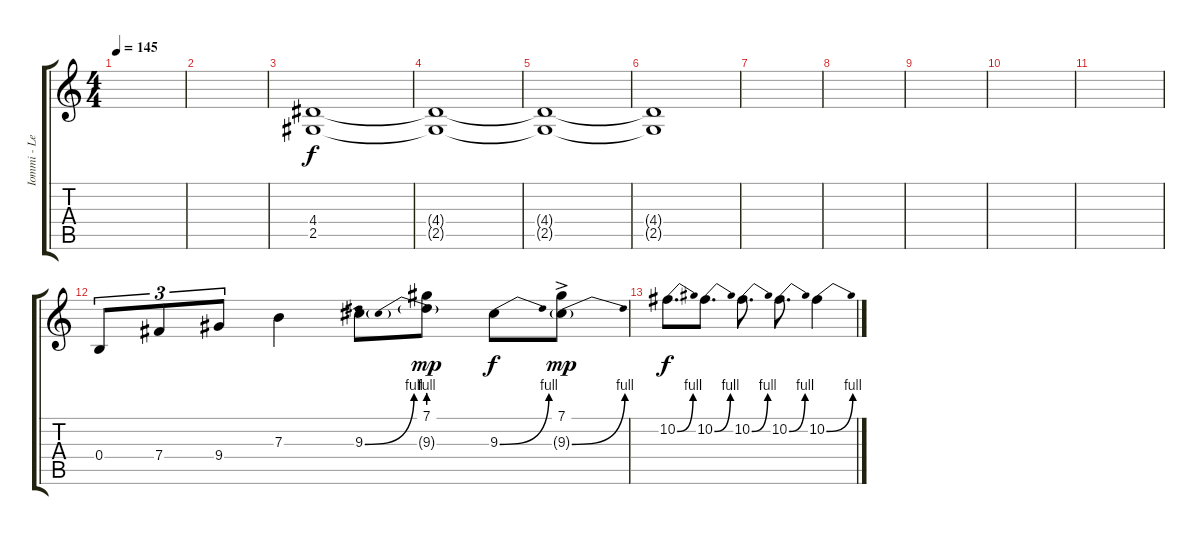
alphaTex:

\track ("Iommi - Lead (Left)" "Iommi - Le") {instrument distortionguitar}
\staff {score tabs}
\tuning (Db4 Ab3 E3 B2 Gb2 Db2) {hide}
\ts (4 4)
\tempo 145
\clef g2
\ks c
|
|
(4.4 2.5).1 |
(4.4{t} 2.5{t}).1 |
(4.4{t} 2.5{t}).1 |
(4.4{t} 2.5{t}).1 |
|
|
|
|
|
0.4.8{tu (3 2)} 7.4.8{tu (3 2)} 9.4.8{tu (3 2)} 7.3.4 9.3{be (bend 0 0 60 4)}.8 (7.1 9.3{be (prebend 0 4 60 4) g}).8{dy mp} 9.3{be (bend 0 0 60 4)}.8{dy f} (7.1 9.3{be (bend 0 0 60 4) g ac}).8{dy mp} |
10.2{be (bend 0 0 60 4)}.8{d dy f} 10.2{be (bend 0 0 60 4)}.8{d} 10.2{be (bend 0 0 60 4)}.8{d} 10.2{be (bend 0 0 60 4)}.8{d} 10.2{be (bend 0 0 60 4)}.4
